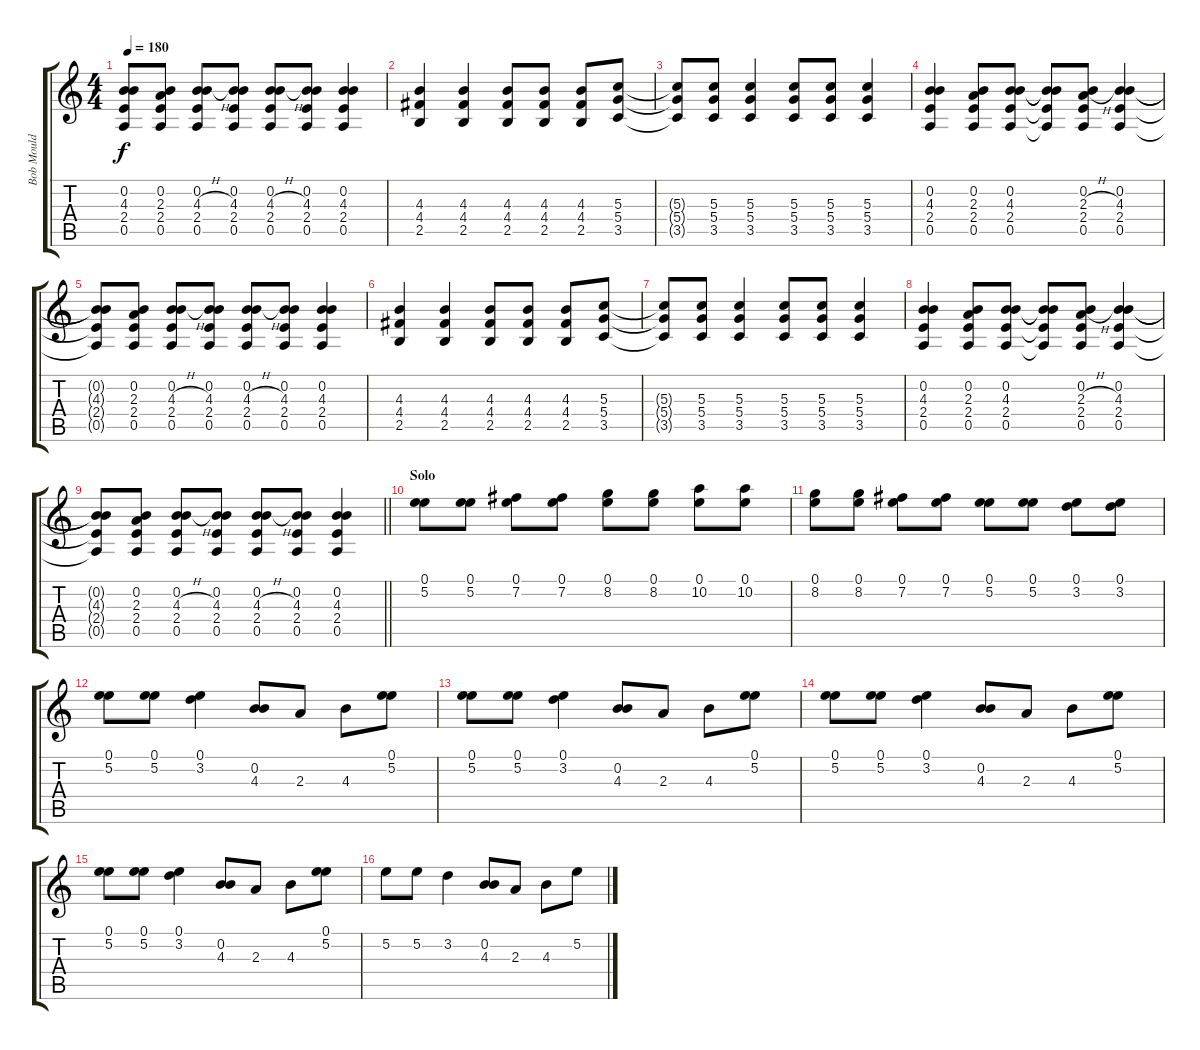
\track ("Bob Mould - Guitar" "Bob Mould ") {instrument distortionguitar}
\staff {score tabs}
\tuning (E4 B3 G3 D3 A2 E2) {hide}
\ts (4 4)
\tempo 180
\clef g2
\ks c
(0.2{t} 4.3{t} 2.4{t} 0.5{t}).8{dy f} (0.2 2.3 2.4 0.5).8 (0.2 4.3{h} 2.4 0.5).8 (0.2 4.3 2.4 0.5).8 (0.2 4.3{h} 2.4 0.5).8 (0.2 4.3 2.4 0.5).8 (0.2 4.3 2.4 0.5).4 |
(4.3 4.4 2.5).4 (4.3 4.4 2.5).4 (4.3 4.4 2.5).8 (4.3 4.4 2.5).8 (4.3 4.4 2.5).8 (5.3 5.4 3.5).8 |
(5.3{t} 5.4{t} 3.5{t}).8 (5.3 5.4 3.5).8 (5.3 5.4 3.5).4 (5.3 5.4 3.5).8 (5.3 5.4 3.5).8 (5.3 5.4 3.5).4 |
(0.2 4.3 2.4 0.5).4 (0.2 2.3 2.4 0.5).8 (0.2 4.3 2.4 0.5).8 (0.2{t} 4.3{t} 2.4{t} 0.5{t}).8 (0.2 2.3{h} 2.4 0.5).8 (0.2 4.3 2.4 0.5).4 |
(0.2{t} 4.3{t} 2.4{t} 0.5{t}).8 (0.2 2.3 2.4 0.5).8 (0.2 4.3{h} 2.4 0.5).8 (0.2 4.3 2.4 0.5).8 (0.2 4.3{h} 2.4 0.5).8 (0.2 4.3 2.4 0.5).8 (0.2 4.3 2.4 0.5).4 |
(4.3 4.4 2.5).4 (4.3 4.4 2.5).4 (4.3 4.4 2.5).8 (4.3 4.4 2.5).8 (4.3 4.4 2.5).8 (5.3 5.4 3.5).8 |
(5.3{t} 5.4{t} 3.5{t}).8 (5.3 5.4 3.5).8 (5.3 5.4 3.5).4 (5.3 5.4 3.5).8 (5.3 5.4 3.5).8 (5.3 5.4 3.5).4 |
(0.2 4.3 2.4 0.5).4 (0.2 2.3 2.4 0.5).8 (0.2 4.3 2.4 0.5).8 (0.2{t} 4.3{t} 2.4{t} 0.5{t}).8 (0.2 2.3{h} 2.4 0.5).8 (0.2 4.3 2.4 0.5).4 |
\barLineRight lightlight
(0.2{t} 4.3{t} 2.4{t} 0.5{t}).8 (0.2 2.3 2.4 0.5).8 (0.2 4.3{h} 2.4 0.5).8 (0.2 4.3 2.4 0.5).8 (0.2 4.3{h} 2.4 0.5).8 (0.2 4.3 2.4 0.5).8 (0.2 4.3 2.4 0.5).4 |
\section ("" "Solo")
(0.1 5.2).8 (0.1 5.2).8 (0.1 7.2).8 (0.1 7.2).8 (0.1 8.2).8 (0.1 8.2).8 (0.1 10.2).8 (0.1 10.2).8 |
(0.1 8.2).8 (0.1 8.2).8 (0.1 7.2).8 (0.1 7.2).8 (0.1 5.2).8 (0.1 5.2).8 (0.1 3.2).8 (0.1 3.2).8 |
(0.1 5.2).8 (0.1 5.2).8 (0.1 3.2).4 (0.2 4.3).8 2.3.8 4.3.8 (0.1 5.2).8 |
(0.1 5.2).8 (0.1 5.2).8 (0.1 3.2).4 (0.2 4.3).8 2.3.8 4.3.8 (0.1 5.2).8 |
(0.1 5.2).8 (0.1 5.2).8 (0.1 3.2).4 (0.2 4.3).8 2.3.8 4.3.8 (0.1 5.2).8 |
(0.1 5.2).8 (0.1 5.2).8 (0.1 3.2).4 (0.2 4.3).8 2.3.8 4.3.8 (0.1 5.2).8 |
5.2.8 5.2.8 3.2.4 (0.2 4.3).8 2.3.8 4.3.8 5.2.8
